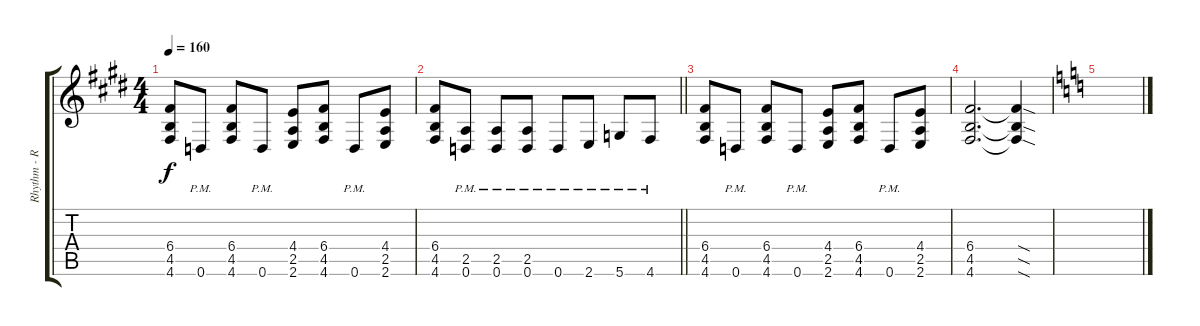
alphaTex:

\track ("Rhythm - Right" "Rhythm - R") {instrument distortionguitar}
\staff {score tabs}
\tuning (D4 A3 F3 C3 G2 D2) {hide}
\ts (4 4)
\tempo 160
\clef g2
\ks e
(6.4 4.5 4.6).8{dy f} 0.6{pm}.8 (6.4 4.5 4.6).8 0.6{pm}.8 (4.4 2.5 2.6).8 (6.4 4.5 4.6).8 0.6{pm}.8 (4.4 2.5 2.6).8 |
\barLineRight lightlight
(6.4 4.5 4.6).8 (2.5{pm} 0.6{pm}).8 (2.5{pm} 0.6{pm}).8 (2.5{pm} 0.6{pm}).8 0.6{pm}.8 2.6{pm}.8 5.6{pm}.8 4.6{pm}.8 |
\section ("" "")
(6.4 4.5 4.6).8 0.6{pm}.8 (6.4 4.5 4.6).8 0.6{pm}.8 (4.4 2.5 2.6).8 (6.4 4.5 4.6).8 0.6{pm}.8 (4.4 2.5 2.6).8 |
(6.4 4.5 4.6).2{d} (6.4{sod t} 4.5{sod t} 4.6{sod t}).4 |
\ks c
